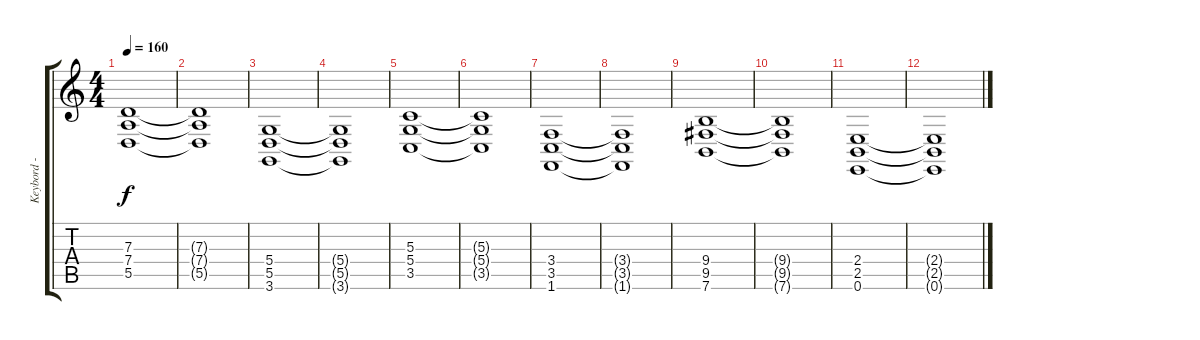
\track ("Keybord - BG" "Keybord - ") {instrument pad4choir}
\staff {score tabs}
\tuning (E4 B3 G3 D3 A2 E2) {hide}
\ts (4 4)
\tempo 160
\clef g2
\ks c
(7.3 7.4 5.5).1{dy f} |
(7.3{t} 7.4{t} 5.5{t}).1 |
(5.4 5.5 3.6).1 |
(5.4{t} 5.5{t} 3.6{t}).1 |
(5.3 5.4 3.5).1 |
(5.3{t} 5.4{t} 3.5{t}).1 |
(3.4 3.5 1.6).1 |
(3.4{t} 3.5{t} 1.6{t}).1 |
(9.4 9.5 7.6).1 |
(9.4{t} 9.5{t} 7.6{t}).1 |
(2.4 2.5 0.6).1 |
(2.4{t} 2.5{t} 0.6{t}).1
